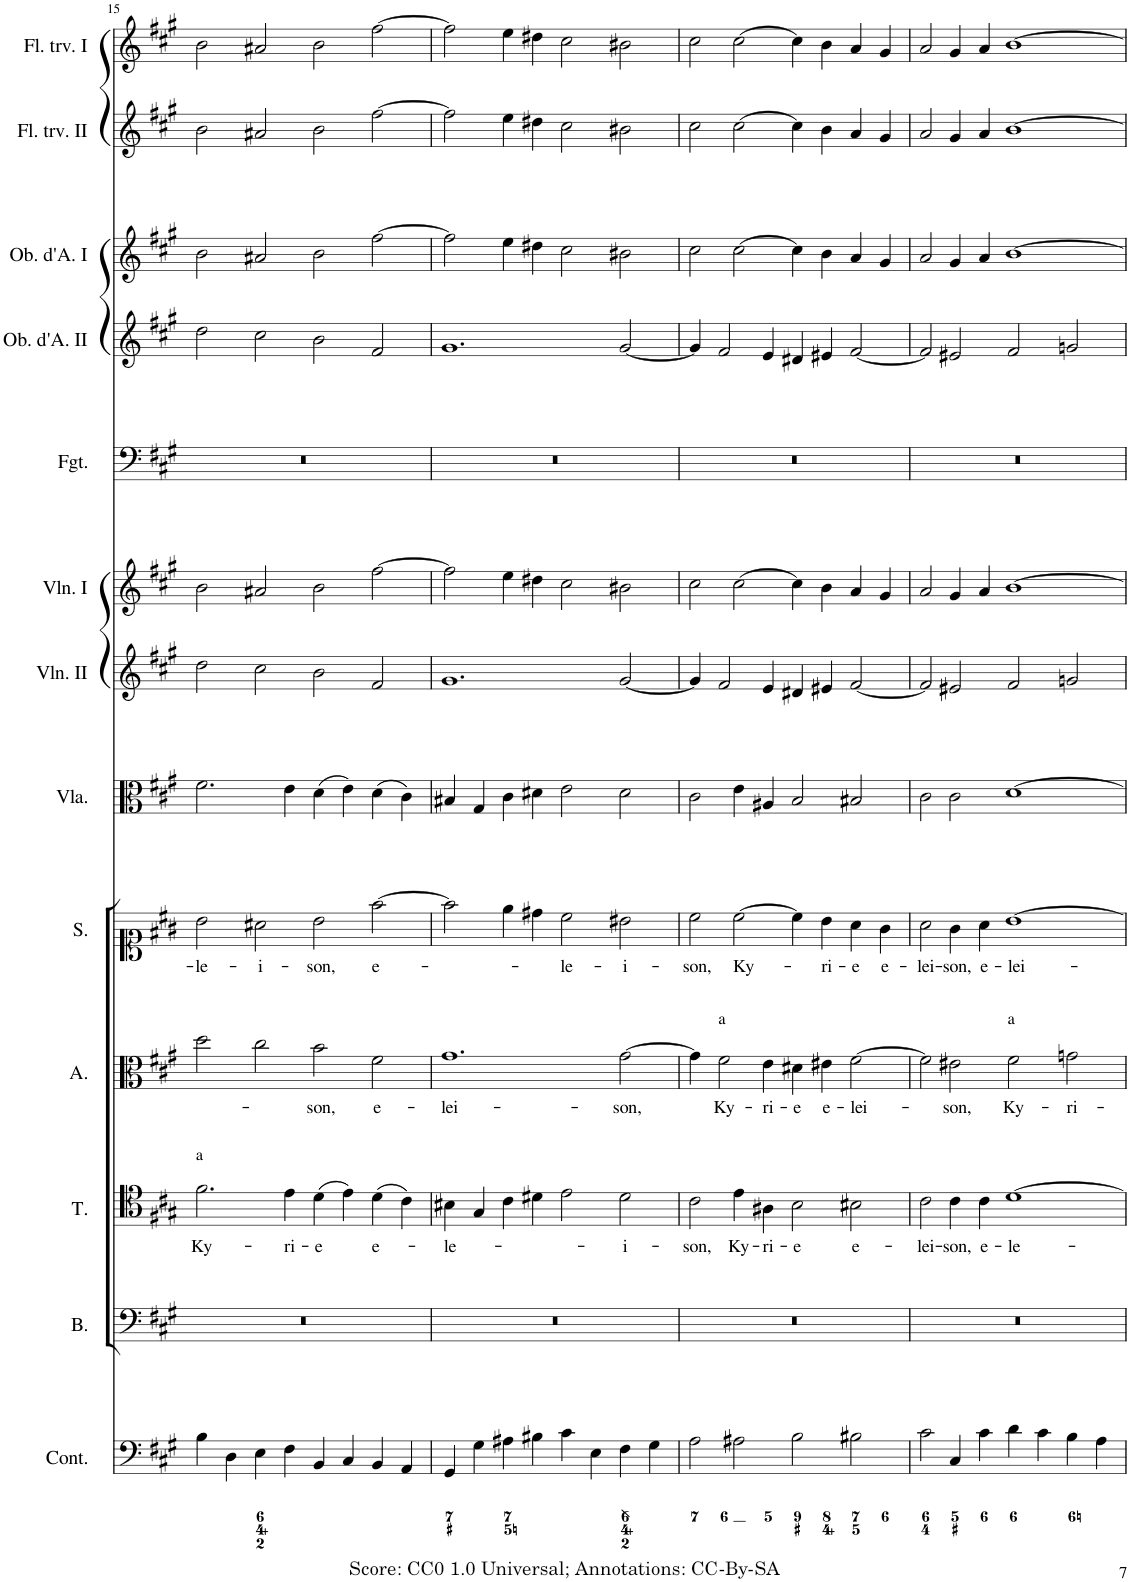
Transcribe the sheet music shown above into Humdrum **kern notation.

**kern	**kern	**kern	**text	**kern	**text	**kern	**text	**kern	**kern	**kern	**kern	**kern	**kern	**kern	**kern
*part13	*part12	*part11	*part11	*part10	*part10	*part9	*part9	*part8	*part7	*part6	*part5	*part4	*part3	*part2	*part1
*staff13	*staff12	*staff11	*staff11	*staff10	*staff10	*staff9	*staff9	*staff8	*staff7	*staff6	*staff5	*staff4	*staff3	*staff2	*staff1
*I"Continuo	*I"Basso	*I"Tenore	*	*I"Alto	*	*I"Soprano	*	*I"Viola	*I"Violino II	*I"Violino I	*I"Fagotti	*I"Oboe d'Amore II	*I"Oboe d'Amore I	*I"Flauto traverso II	*I"Flauto traverso I
*I'Cont.	*I'B.	*I'T.	*	*I'A.	*	*I'S.	*	*I'Vla.	*I'Vln. II	*I'Vln. I	*I'Fgt.	*I'Ob. d'A. II	*I'Ob. d'A. I	*I'Fl. trv. II	*I'Fl. trv. I
!!LO:PB:g=z
*clefF4	*clefF4	*clefC4	*	*clefC3	*	*clefC1	*	*clefC3	*clefG2	*clefG2	*clefF4	*clefG2	*clefG2	*clefG2	*clefG2
*k[f#c#g#]	*k[f#c#g#]	*k[f#c#g#]	*	*k[f#c#g#]	*	*k[f#c#g#]	*	*k[f#c#g#]	*k[f#c#g#]	*k[f#c#g#]	*k[f#c#g#]	*k[f#c#g#]	*k[f#c#g#]	*k[f#c#g#]	*k[f#c#g#]
*M4/2	*M4/2	*M4/2	*	*M4/2	*	*M4/2	*	*M4/2	*M4/2	*M4/2	*M4/2	*M4/2	*M4/2	*M4/2	*M4/2
*	*met(c|)	*met(c|)	*	*met(c|)	*	*met(c|)	*	*met(c|)	*met(c|)	*met(c|)	*met(c|)	*met(c|)	*met(c|)	*met(c|)	*met(c|)
=15	=15	=15	=15	=15	=15	=15	=15	=15	=15	=15	=15	=15	=15	=15	=15
*	*^	*	*	*	*	*	*	*	*	*	*	*	*	*	*
!	!	!	!LO:TX:a:t=a	!	!	!	!	!	!	!	!	!	!	!	!	!
!	!	!	!	!LO:LY:b	!	!	!	!LO:LY:b	!	!	!	!	!	!	!	!
*	*	*	*	*	*	*	*	*	*	*	*	*^	*	*	*	*
4B\	0r	1ryy	2.f#\	Ky-	2dd\	.	2b\	-le-	2.f#\	2dd\	2b\	0r	1ryy	2dd\	2b\	2b\	2b\
4D\	.	.	.	.	.	.	.	.	.	.	.	.	.	.	.	.	.
!	!	!	!	!	!	!	!	!LO:LY:b	!	!	!	!	!	!	!	!	!
4E\	.	.	.	.	2cc#\	.	2a#X\	-i-	.	2cc#\	2a#X/	.	.	2cc#\	2a#X/	2a#X/	2a#X/
!	!	!	!	!LO:LY:b	!	!	!	!	!	!	!	!	!	!	!	!	!
4F#\	.	.	4e\	-ri-	.	.	.	.	4e\	.	.	.	.	.	.	.	.
!	!	!	!	!LO:LY:b	!	!LO:LY:b	!	!LO:LY:b	!	!	!	!	!	!	!	!	!
4BB/	.	4c#	(4d\	-e	2b\	son,	2b\	-son,	(4d\	2b\	2b\	.	4c#	2b\	2b\	2b\	2b\
4C#/	.	2.ryy	4e\)	.	.	.	.	.	4e\)	.	.	.	2.ryy	.	.	.	.
!	!	!	!	!LO:LY:b	!	!LO:LY:b	!	!LO:LY:b	!	!	!	!	!	!	!	!	!
4BB/	.	.	(4d\	e-	2f#\	e-	[2ff#\	e-	(4d\	2f#/	[2ff#\	.	.	2f#/	[2ff#\	[2ff#\	[2ff#\
4AA/	.	.	4c#\)	.	.	.	.	.	4c#\)	.	.	.	.	.	.	.	.
*	*v	*v	*	*	*	*	*	*	*	*	*	*v	*v	*	*	*	*
=16	=16	=16	=16	=16	=16	=16	=16	=16	=16	=16	=16	=16	=16	=16	=16
!	!	!	!LO:LY:b	!	!LO:LY:b	!	!	!	!	!	!	!	!	!	!
4GG#/	0r	4B#X\	-le-	1.g#	-lei-	2ff#\]	.	4B#X/	1.g#	2ff#\]	0r	1.g#	2ff#\]	2ff#\]	2ff#\]
4G#\	.	4G#/	.	.	.	.	.	4G#/	.	.	.	.	.	.	.
4A#X\	.	4c#\	.	.	.	4ee\	.	4c#\	.	4ee\	.	.	4ee\	4ee\	4ee\
4B#X\	.	4d#X\	.	.	.	4dd#X\	.	4d#X\	.	4dd#X\	.	.	4dd#X\	4dd#X\	4dd#X\
!	!	!	!	!	!	!	!LO:LY:b	!	!	!	!	!	!	!	!
4c#\	.	2e\	.	.	.	2cc#\	le-	2e\	.	2cc#\	.	.	2cc#\	2cc#\	2cc#\
4E\	.	.	.	.	.	.	.	.	.	.	.	.	.	.	.
!	!	!	!LO:LY:b	!	!LO:LY:b	!	!LO:LY:b	!	!	!	!	!	!	!	!
4F#\	.	2d#\	-i-	[2g#\	-son,	2b#X\	-i-	2d#\	[2g#/	2b#X\	.	[2g#/	2b#X\	2b#X\	2b#X\
4G#\	.	.	.	.	.	.	.	.	.	.	.	.	.	.	.
=17	=17	=17	=17	=17	=17	=17	=17	=17	=17	=17	=17	=17	=17	=17	=17
!	!	!	!LO:LY:b	!	!	!	!LO:LY:b	!	!	!	!	!	!	!	!
2A\	0r	2c#\	-son,	4g#\]	.	2cc#\	-son,	2c#\	4g#/]	2cc#\	0r	4g#/]	2cc#\	2cc#\	2cc#\
!	!	!	!	!LO:TX:a:t=a	!	!	!	!	!	!	!	!	!	!	!
!	!	!	!	!	!LO:LY:b	!	!	!	!	!	!	!	!	!	!
.	.	.	.	2f#\	Ky-	.	.	.	2f#/	.	.	2f#/	.	.	.
!	!	!	!LO:LY:b	!	!	!	!LO:LY:b	!	!	!	!	!	!	!	!
2A#X\	.	4e\	Ky-	.	.	[2cc#\	Ky-	4e\	.	[2cc#\	.	.	[2cc#\	[2cc#\	[2cc#\
!	!	!	!LO:LY:b	!	!LO:LY:b	!	!	!	!	!	!	!	!	!	!
.	.	4A#X\	-ri-	4e\	-ri-	.	.	4A#X/	4e/	.	.	4e/	.	.	.
!	!	!	!LO:LY:b	!	!LO:LY:b	!	!	!	!	!	!	!	!	!	!
2B\	.	2B\	-e	4d#X\	-e	4cc#\]	.	2B/	4d#X/	4cc#\]	.	4d#X/	4cc#\]	4cc#\]	4cc#\]
!	!	!	!	!	!LO:LY:b	!	!LO:LY:b	!	!	!	!	!	!	!	!
.	.	.	.	4e#X\	e-	4b\	-ri-	.	4e#X/	4b\	.	4e#X/	4b\	4b\	4b\
!	!	!	!LO:LY:b	!	!LO:LY:b	!	!LO:LY:b	!	!	!	!	!	!	!	!
2B#X\	.	2B#X\	e-	[2f#\	-lei-	4a\	-e	2B#X/	[2f#/	4a/	.	[2f#/	4a/	4a/	4a/
!	!	!	!	!	!	!	!LO:LY:b	!	!	!	!	!	!	!	!
.	.	.	.	.	.	4g#\	e-	.	.	4g#/	.	.	4g#/	4g#/	4g#/
=18	=18	=18	=18	=18	=18	=18	=18	=18	=18	=18	=18	=18	=18	=18	=18
!	!	!	!LO:LY:b	!	!	!	!LO:LY:b	!	!	!	!	!	!	!	!
2c#\	0r	2c#\	-lei-	2f#\]	.	2a\	-lei-	2c#\	2f#/]	2a/	0r	2f#/]	2a/	2a/	2a/
!	!	!	!LO:LY:b	!	!LO:LY:b	!	!LO:LY:b	!	!	!	!	!	!	!	!
4C#/	.	4c#\	-son,	2e#X\	-son,	4g#\	-son,	2c#\	2e#X/	4g#/	.	2e#X/	4g#/	4g#/	4g#/
!	!	!	!LO:LY:b	!	!	!	!LO:LY:b	!	!	!	!	!	!	!	!
4c#\	.	4c#\	e-	.	.	4a\	e-	.	.	4a/	.	.	4a/	4a/	4a/
!	!	!	!	!LO:TX:a:t=a	!	!	!	!	!	!	!	!	!	!	!
!	!	!	!LO:LY:b	!	!LO:LY:b	!	!LO:LY:b	!	!	!	!	!	!	!	!
4d\	.	[1d	-le-	2f#\	Ky-	[1b	-lei-	[1d	2f#/	[1b	.	2f#/	[1b	[1b	[1b
4c#\	.	.	.	.	.	.	.	.	.	.	.	.	.	.	.
!	!	!	!	!	!LO:LY:b	!	!	!	!	!	!	!	!	!	!
4B\	.	.	.	2gn\	-ri-	.	.	.	2gn/	.	.	2gn/	.	.	.
4A\	.	.	.	.	.	.	.	.	.	.	.	.	.	.	.
=	=	=	=	=	=	=	=	=	=	=	=	=	=	=	=
*-	*-	*-	*-	*-	*-	*-	*-	*-	*-	*-	*-	*-	*-	*-	*-
